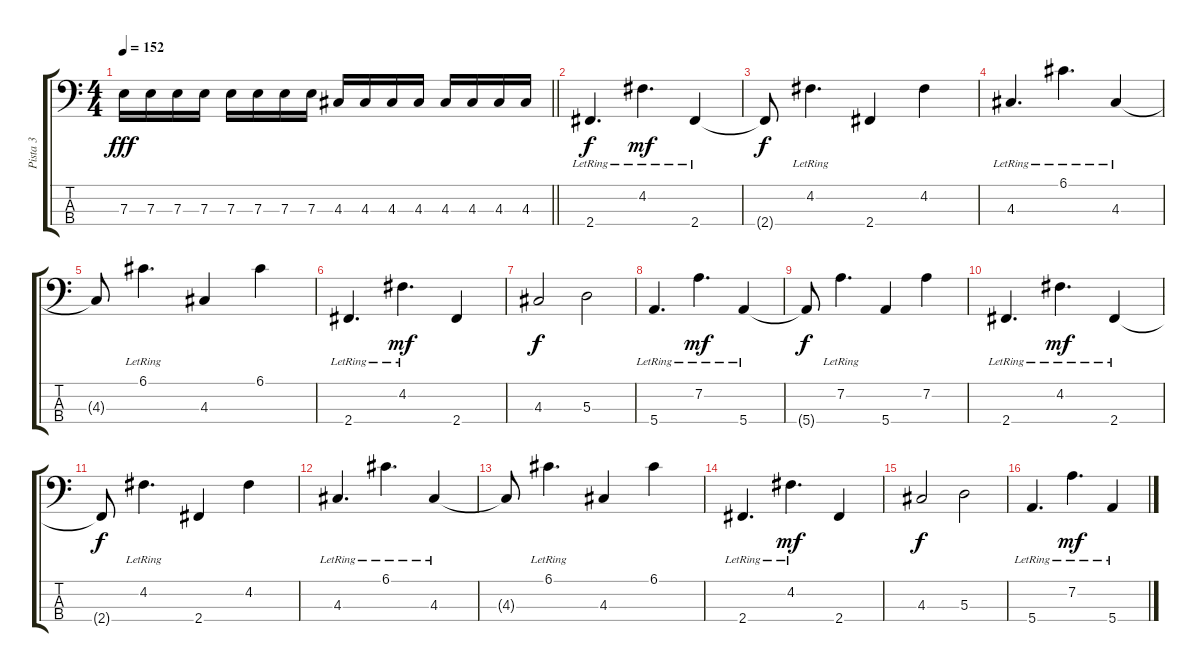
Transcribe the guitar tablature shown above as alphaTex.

\track ("Pista 3" "Pista 3") {instrument electricbassfinger}
\staff {score tabs}
\tuning (G2 D2 A1 E1) {hide}
\ts (4 4)
\tempo 152
\clef f4
\barLineRight lightlight
\ks c
7.3.16{dy fff} 7.3.16 7.3.16 7.3.16 7.3.16 7.3.16 7.3.16 7.3.16 4.3.16 4.3.16 4.3.16 4.3.16 4.3.16 4.3.16 4.3.16 4.3.16 |
2.4{lr}.4{d dy f} 4.2{lr}.4{d dy mf} 2.4{lr}.4 |
2.4{t}.8{dy f} 4.2{lr}.4{d} 2.4.4 4.2.4 |
4.3{lr}.4{d} 6.1{lr}.4{d} 4.3{lr}.4 |
4.3{t}.8 6.1{lr}.4{d} 4.3.4 6.1.4 |
2.4{lr}.4{d} 4.2{lr}.4{d dy mf} 2.4.4 |
4.3.2{dy f} 5.3.2 |
5.4{lr}.4{d} 7.2{lr}.4{d dy mf} 5.4{lr}.4 |
5.4{t}.8{dy f} 7.2{lr}.4{d} 5.4.4 7.2.4 |
2.4{lr}.4{d} 4.2{lr}.4{d dy mf} 2.4{lr}.4 |
2.4{t}.8{dy f} 4.2{lr}.4{d} 2.4.4 4.2.4 |
4.3{lr}.4{d} 6.1{lr}.4{d} 4.3{lr}.4 |
4.3{t}.8 6.1{lr}.4{d} 4.3.4 6.1.4 |
2.4{lr}.4{d} 4.2{lr}.4{d dy mf} 2.4.4 |
4.3.2{dy f} 5.3.2 |
5.4{lr}.4{d} 7.2{lr}.4{d dy mf} 5.4{lr}.4
